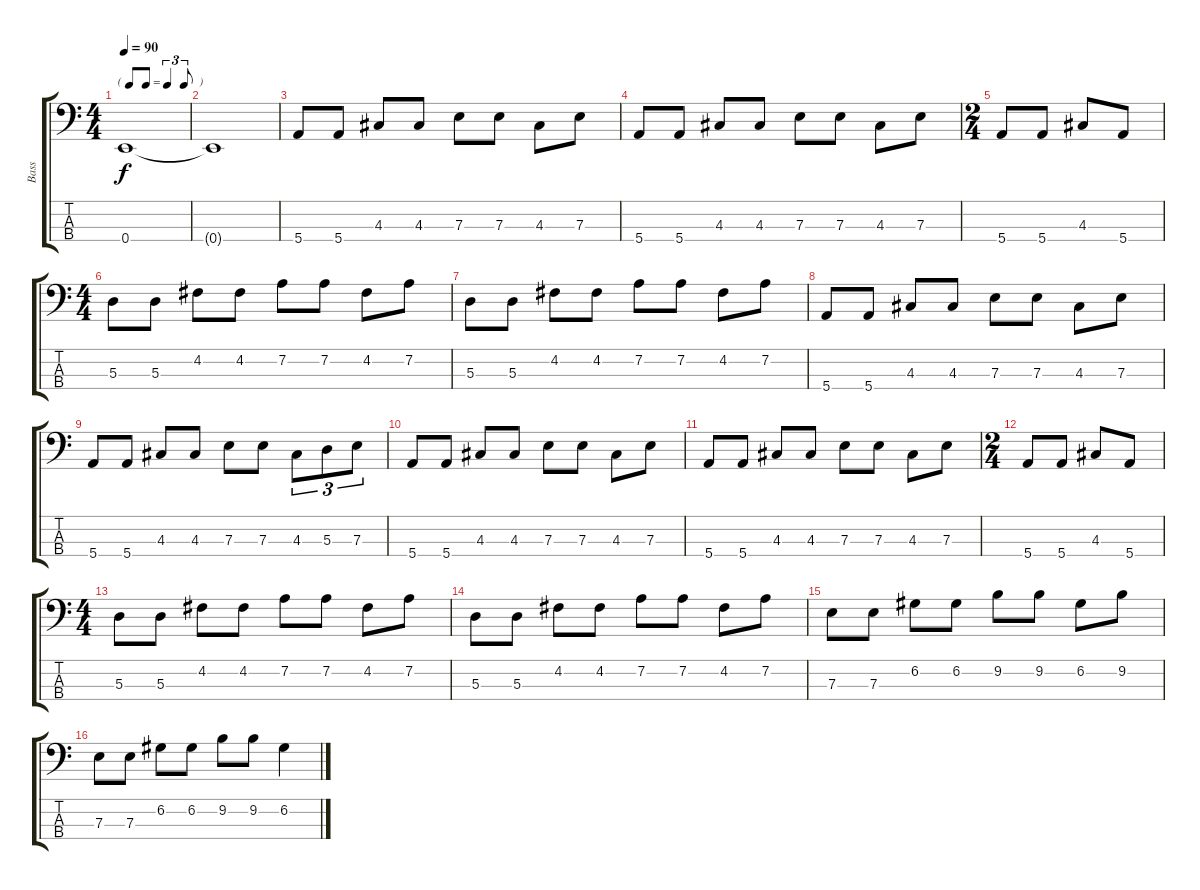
\track ("Bass" "Bass") {instrument electricbassfinger}
\staff {score tabs}
\tuning (G2 D2 A1 E1) {hide}
\ts (4 4)
\tf triplet8th
\tempo 90
\clef f4
\ks c
0.4.1{dy f} |
0.4{t}.1 |
5.4.8 5.4.8 4.3.8 4.3.8 7.3.8 7.3.8 4.3.8 7.3.8 |
5.4.8 5.4.8 4.3.8 4.3.8 7.3.8 7.3.8 4.3.8 7.3.8 |
\ts (2 4)
5.4.8 5.4.8 4.3.8 5.4.8 |
\ts (4 4)
5.3.8 5.3.8 4.2.8 4.2.8 7.2.8 7.2.8 4.2.8 7.2.8 |
5.3.8 5.3.8 4.2.8 4.2.8 7.2.8 7.2.8 4.2.8 7.2.8 |
5.4.8 5.4.8 4.3.8 4.3.8 7.3.8 7.3.8 4.3.8 7.3.8 |
5.4.8 5.4.8 4.3.8 4.3.8 7.3.8 7.3.8 4.3.8{tu (3 2)} 5.3.8{tu (3 2)} 7.3.8{tu (3 2)} |
5.4.8 5.4.8 4.3.8 4.3.8 7.3.8 7.3.8 4.3.8 7.3.8 |
5.4.8 5.4.8 4.3.8 4.3.8 7.3.8 7.3.8 4.3.8 7.3.8 |
\ts (2 4)
5.4.8 5.4.8 4.3.8 5.4.8 |
\ts (4 4)
5.3.8 5.3.8 4.2.8 4.2.8 7.2.8 7.2.8 4.2.8 7.2.8 |
5.3.8 5.3.8 4.2.8 4.2.8 7.2.8 7.2.8 4.2.8 7.2.8 |
7.3.8 7.3.8 6.2.8 6.2.8 9.2.8 9.2.8 6.2.8 9.2.8 |
7.3.8 7.3.8 6.2.8 6.2.8 9.2.8 9.2.8 6.2.4
